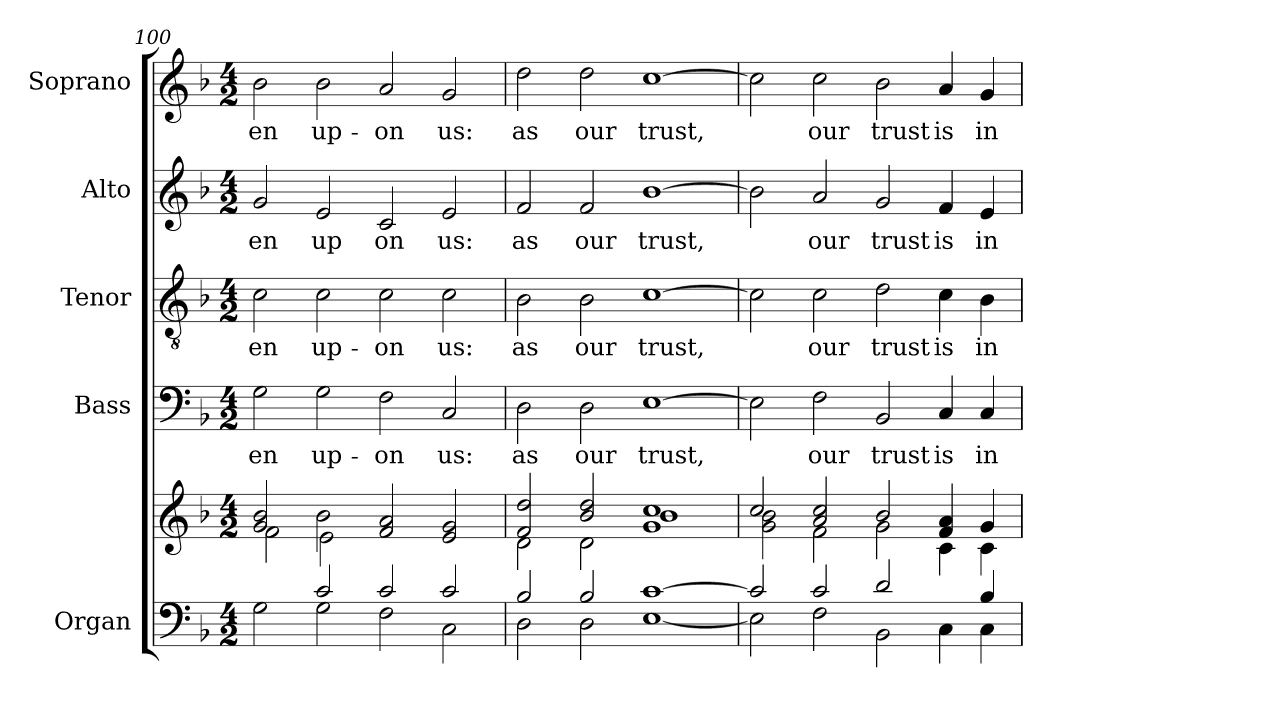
**kern	**kern	**kern	**text	**kern	**text	**kern	**text	**kern	**text
*part5	*part5	*part4	*part4	*part3	*part3	*part2	*part2	*part1	*part1
*staff6	*staff5	*staff4	*staff4	*staff3	*staff3	*staff2	*staff2	*staff1	*staff1
*I"Organ	*	*I"Bass	*	*I"Tenor	*	*I"Alto	*	*I"Soprano	*
*I'Org.	*	*I'B.	*	*I'T.	*	*I'A.	*	*I'S.	*
!!LO:LB:g=z
*clefF4	*clefG2	*clefF4	*	*clefGv2	*	*clefG2	*	*clefG2	*
*	*	*	*	*ITrd7c12	*	*	*	*	*
*k[b-]	*k[b-]	*k[b-]	*	*k[b-]	*	*k[b-]	*	*k[b-]	*
*F:	*F:	*F:	*	*F:	*	*F:	*	*F:	*
*M4/2	*M4/2	*M4/2	*	*M4/2	*	*M4/2	*	*M4/2	*
=100	=100	=100	=100	=100	=100	=100	=100	=100	=100
*^	*^	*	*	*	*	*	*	*	*
*	*	*	*^	*	*	*	*	*	*	*	*
!	!	!	!	!	!	!LO:LY:b:color=#000000	!	!	!	!	!	!
!	!	!	!	!	!	!	!	!LO:LY:b:color=#000000	!	!	!	!
!	!	!	!	!	!	!	!	!	!	!LO:LY:b:color=#000000	!	!
!	!	!	!	!	!	!	!	!	!	!	!	!LO:LY:b:color=#000000
2ryy	2Gi\	2gi/ 2b-i	2fi\	2ryy	2Gi\	-en	2Ci\	-en	2gi/	-en	2b-i\	-en
!	!	!	!	!	!	!LO:LY:b:color=#000000	!	!	!	!	!	!
!	!	!	!	!	!	!	!	!LO:LY:b:color=#000000	!	!	!	!
!	!	!	!	!	!	!	!	!	!	!LO:LY:b:color=#000000	!	!
!	!	!	!	!	!	!	!	!	!	!	!	!LO:LY:b:color=#000000
2ci/	2Gi\	2b-i\	1.ryy	2ei\	2Gi\	up-	2Ci\	up-	2ei/	up	2b-i\	up-
!	!	!	!	!	!	!LO:LY:b:color=#000000	!	!	!	!	!	!
!	!	!	!	!	!	!	!	!LO:LY:b:color=#000000	!	!	!	!
!	!	!	!	!	!	!	!	!	!	!LO:LY:b:color=#000000	!	!
!	!	!	!	!	!	!	!	!	!	!	!	!LO:LY:b:color=#000000
2ci/	2Fi\	2fi/ 2ai	.	1ryy	2Fi\	-on	2Ci\	-on	2ci/	on	2ai/	-on
!	!	!	!	!	!	!LO:LY:b:color=#000000	!	!	!	!	!	!
!	!	!	!	!	!	!	!	!LO:LY:b:color=#000000	!	!	!	!
!	!	!	!	!	!	!	!	!	!	!LO:LY:b:color=#000000	!	!
!	!	!	!	!	!	!	!	!	!	!	!	!LO:LY:b:color=#000000
2ci/	2Ci\	2ei/ 2gi	.	.	2Ci/	us:	2Ci\	us:	2ei/	us:	2gi/	us:
*	*	*	*v	*v	*	*	*	*	*	*	*	*
=101	=101	=101	=101	=101	=101	=101	=101	=101	=101	=101	=101
!	!	!	!	!	!LO:LY:b:color=#000000	!	!	!	!	!	!
!	!	!	!	!	!	!	!LO:LY:b:color=#000000	!	!	!	!
!	!	!	!	!	!	!	!	!	!LO:LY:b:color=#000000	!	!
!	!	!	!	!	!	!	!	!	!	!	!LO:LY:b:color=#000000
2B-i/	2Di\	2fi/ 2ddi	2di\	2Di\	as	2BB-i\	as	2fi/	as	2ddi\	as
!	!	!	!	!	!LO:LY:b:color=#000000	!	!	!	!	!	!
!	!	!	!	!	!	!	!LO:LY:b:color=#000000	!	!	!	!
!	!	!	!	!	!	!	!	!	!LO:LY:b:color=#000000	!	!
!	!	!	!	!	!	!	!	!	!	!	!LO:LY:b:color=#000000
2B-i/	2Di\	2b-i/ 2ddi	2di\	2Di\	our	2BB-i\	our	2fi/	our	2ddi\	our
!	!	!	!	!	!LO:LY:b:color=#000000	!	!	!	!	!	!
!	!	!	!	!	!	!	!LO:LY:b:color=#000000	!	!	!	!
!	!	!	!	!	!	!	!	!	!LO:LY:b:color=#000000	!	!
!	!	!	!	!	!	!	!	!	!	!	!LO:LY:b:color=#000000
[<1Ei [>1ci	1ryy	1gi 1cci	1b-i	[>1Ei	trust,	[>1Ci	trust,	[>1b-i	trust,	[>1cci	trust,
=102	=102	=102	=102	=102	=102	=102	=102	=102	=102	=102	=102
2ci/]	2Ei\]	2cci/	2gi\ 2b-i	2Ei\]	.	2Ci\]	.	2b-i\]	.	2cci\]	.
!	!	!	!	!	!LO:LY:b:color=#000000	!	!	!	!	!	!
!	!	!	!	!	!	!	!LO:LY:b:color=#000000	!	!	!	!
!	!	!	!	!	!	!	!	!	!LO:LY:b:color=#000000	!	!
!	!	!	!	!	!	!	!	!	!	!	!LO:LY:b:color=#000000
2ci/	2Fi\	2ai/ 2cci	2fi\	2Fi\	our	2Ci\	our	2ai/	our	2cci\	our
!	!	!	!	!	!LO:LY:b:color=#000000	!	!	!	!	!	!
!	!	!	!	!	!	!	!LO:LY:b:color=#000000	!	!	!	!
!	!	!	!	!	!	!	!	!	!LO:LY:b:color=#000000	!	!
!	!	!	!	!	!	!	!	!	!	!	!LO:LY:b:color=#000000
2di/	2BB-i\	2b-i/	2gi\	2BB-i/	trust	2Di\	trust	2gi/	trust	2b-i\	trust
!	!	!	!	!	!LO:LY:b:color=#000000	!	!	!	!	!	!
!	!	!	!	!	!	!	!LO:LY:b:color=#000000	!	!	!	!
!	!	!	!	!	!	!	!	!	!LO:LY:b:color=#000000	!	!
!	!	!	!	!	!	!	!	!	!	!	!LO:LY:b:color=#000000
4ryy	4Ci\	4fi/ 4ai	4ci\	4Ci/	is	4Ci\	is	4fi/	is	4ai/	is
!	!	!	!	!	!LO:LY:b:color=#000000	!	!	!	!	!	!
!	!	!	!	!	!	!	!LO:LY:b:color=#000000	!	!	!	!
!	!	!	!	!	!	!	!	!	!LO:LY:b:color=#000000	!	!
!	!	!	!	!	!	!	!	!	!	!	!LO:LY:b:color=#000000
4B-i/	4Ci\	4gi/	4ci\	4Ci/	in	4BB-i\	in	4ei/	in	4gi/	in
*v	*v	*	*	*	*	*	*	*	*	*	*
*	*v	*v	*	*	*	*	*	*	*	*
=	=	=	=	=	=	=	=	=	=
*-	*-	*-	*-	*-	*-	*-	*-	*-	*-
